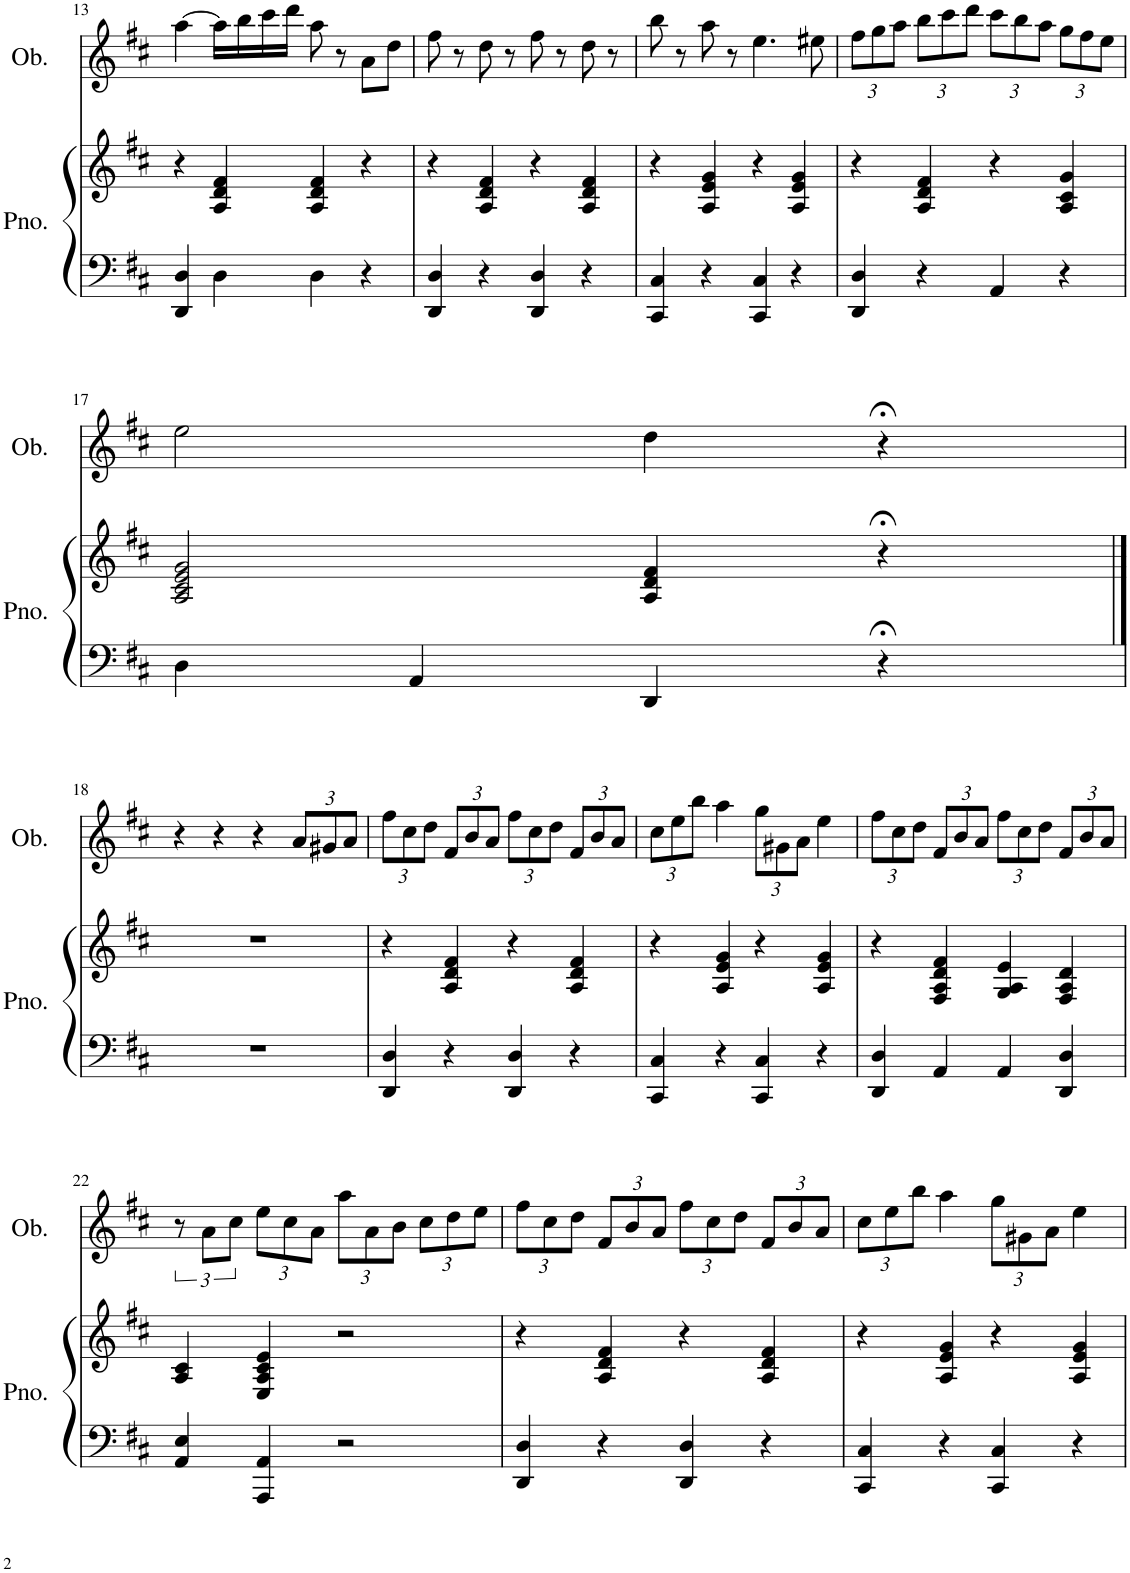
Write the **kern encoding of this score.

**kern	**kern	**kern
*part2	*part2	*part1
*staff3	*staff2	*staff1
*I"Grand Piano	*	*I"Oboe
*I'Pno.	*	*I'Ob.
!!LO:PB:g=z
*clefF4	*clefG2	*clefG2
*k[f#c#]	*k[f#c#]	*k[f#c#]
*M4/4	*M4/4	*M4/4
=13	=13	=13
4DD/ 4D/	4r	[4aa\
4D\	4A/ 4d/ 4f#/	16aa\LL]
.	.	16bb\
.	.	16ccc#\
.	.	16ddd\JJ
4D\	4A/ 4d/ 4f#/	8aa\
.	.	8r
4r	4r	8a\L
.	.	8dd\J
=14	=14	=14
4DD/ 4D/	4r	8ff#\
.	.	8r
4r	4A/ 4d/ 4f#/	8dd\
.	.	8r
4DD/ 4D/	4r	8ff#\
.	.	8r
4r	4A/ 4d/ 4f#/	8dd\
.	.	8r
=15	=15	=15
4CC#/ 4C#/	4r	8bb\
.	.	8r
4r	4A/ 4e/ 4g/	8aa\
.	.	8r
4CC#/ 4C#/	4r	4.ee\
4r	4A/ 4e/ 4g/	.
.	.	8ee#X\
=16	=16	=16
*	*	*Xbrackettup
4DD/ 4D/	4r	12ff#\L
.	.	12gg\
.	.	12aa\J
4r	4A/ 4d/ 4f#/	12bb\L
.	.	12ccc#\
.	.	12ddd\J
4AA/	4r	12ccc#\L
.	.	12bb\
.	.	12aa\J
4r	4A/ 4c#/ 4g/	12gg\L
.	.	12ff#\
.	.	12ee\J
!!LO:LB:g=z
=17	=17	=17
4D\	2A/ 2c#/ 2e/ 2g/	2ee\
4AA/	.	.
4DD/	4A/ 4d/ 4f#/	4dd\
4r;<	4r;<	4r;<
!!LO:LB:g=z
=18	=18	=18
1r	1r	4r
.	.	4r
.	.	4r
.	.	12a/L
.	.	12g#X/
.	.	12a/J
=19	=19	=19
4DD/ 4D/	4r	12ff#\L
.	.	12cc#\
.	.	12dd\J
4r	4A/ 4d/ 4f#/	12f#/L
.	.	12b/
.	.	12a/J
4DD/ 4D/	4r	12ff#\L
.	.	12cc#\
.	.	12dd\J
4r	4A/ 4d/ 4f#/	12f#/L
.	.	12b/
.	.	12a/J
=20	=20	=20
4CC#/ 4C#/	4r	12cc#\L
.	.	12ee\
.	.	12bb\J
4r	4A/ 4e/ 4g/	4aa\
4CC#/ 4C#/	4r	12gg\L
.	.	12g#X\
.	.	12a\J
4r	4A/ 4e/ 4g/	4ee\
=21	=21	=21
4DD/ 4D/	4r	12ff#\L
.	.	12cc#\
.	.	12dd\J
4AA/	4F#/ 4A/ 4d/ 4f#/	12f#/L
.	.	12b/
.	.	12a/J
4AA/	4G/ 4A/ 4e/	12ff#\L
.	.	12cc#\
.	.	12dd\J
4DD/ 4D/	4F#/ 4A/ 4d/	12f#/L
.	.	12b/
.	.	12a/J
!!LO:LB:g=z
=22	=22	=22
*	*	*brackettup
4AA/ 4E/	4A/ 4c#/	12r
.	.	12a\L
.	.	12cc#\J
*	*	*Xbrackettup
4AAA/ 4AA/	4E/ 4A/ 4c#/ 4e/	12ee\L
.	.	12cc#\
.	.	12a\J
2r	2r	12aa\L
.	.	12a\
.	.	12b\J
.	.	12cc#\L
.	.	12dd\
.	.	12ee\J
=23	=23	=23
4DD/ 4D/	4r	12ff#\L
.	.	12cc#\
.	.	12dd\J
4r	4A/ 4d/ 4f#/	12f#/L
.	.	12b/
.	.	12a/J
4DD/ 4D/	4r	12ff#\L
.	.	12cc#\
.	.	12dd\J
4r	4A/ 4d/ 4f#/	12f#/L
.	.	12b/
.	.	12a/J
=24	=24	=24
4CC#/ 4C#/	4r	12cc#\L
.	.	12ee\
.	.	12bb\J
4r	4A/ 4e/ 4g/	4aa\
4CC#/ 4C#/	4r	12gg\L
.	.	12g#X\
.	.	12a\J
4r	4A/ 4e/ 4g/	4ee\
=	=	=
*-	*-	*-
